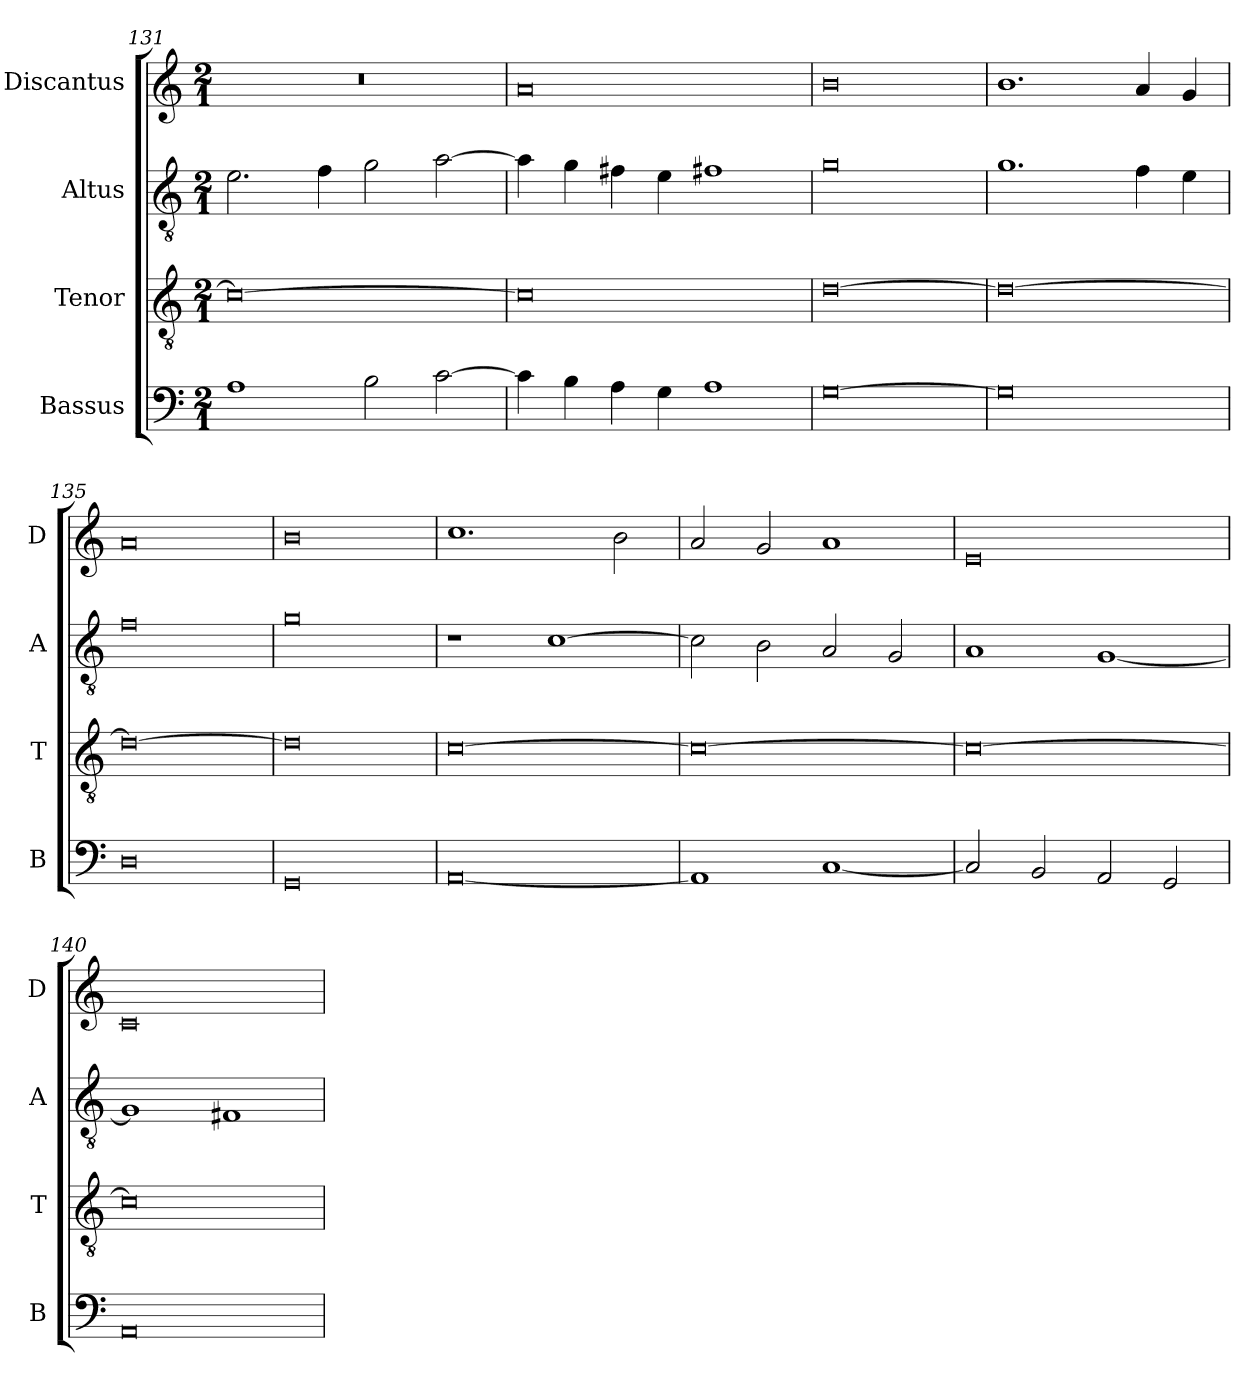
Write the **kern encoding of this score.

**kern	**kern	**kern	**kern
*part4	*part3	*part2	*part1
*staff4	*staff3	*staff2	*staff1
*I"Bassus	*I"Tenor	*I"Altus	*I"Discantus
*I'B	*I'T	*I'A	*I'D
*clefF4	*clefGv2	*clefGv2	*clefG2
*k[]	*k[]	*k[]	*k[]
*M2/1	*M2/1	*M2/1	*M2/1
=131	=131	=131	=131
1A	0c_	2.e\	0r
.	.	4f\	.
2B\	.	2g\	.
[2c\	.	[2a\	.
=132	=132	=132	=132
4c\]	0c]	4a\]	0a
4B\	.	4g\	.
4A\	.	4f#X\	.
4G\	.	4e\	.
1A	.	1f#X	.
=133	=133	=133	=133
[0G	[0d	0g	0b
=134	=134	=134	=134
0G]	0d_	1.g	1.b
.	.	4f\	4a/
.	.	4e\	4g/
=135	=135	=135	=135
0D	0d_	0f	0a
=136	=136	=136	=136
0GG	0d]	0g	0b
=137	=137	=137	=137
[0AA	[0c	1r	1.cc
.	.	[1c	.
.	.	.	2b\
=138	=138	=138	=138
1AA]	0c_	2c\]	2a/
.	.	2B\	2g/
[1C	.	2A/	1a
.	.	2G/	.
=139	=139	=139	=139
2C/]	0c_	1A	0e
2BB/	.	.	.
2AA/	.	[1G	.
2GG/	.	.	.
=140	=140	=140	=140
0AA	0c]	1G]	0c
.	.	1F#X	.
=	=	=	=
*-	*-	*-	*-
